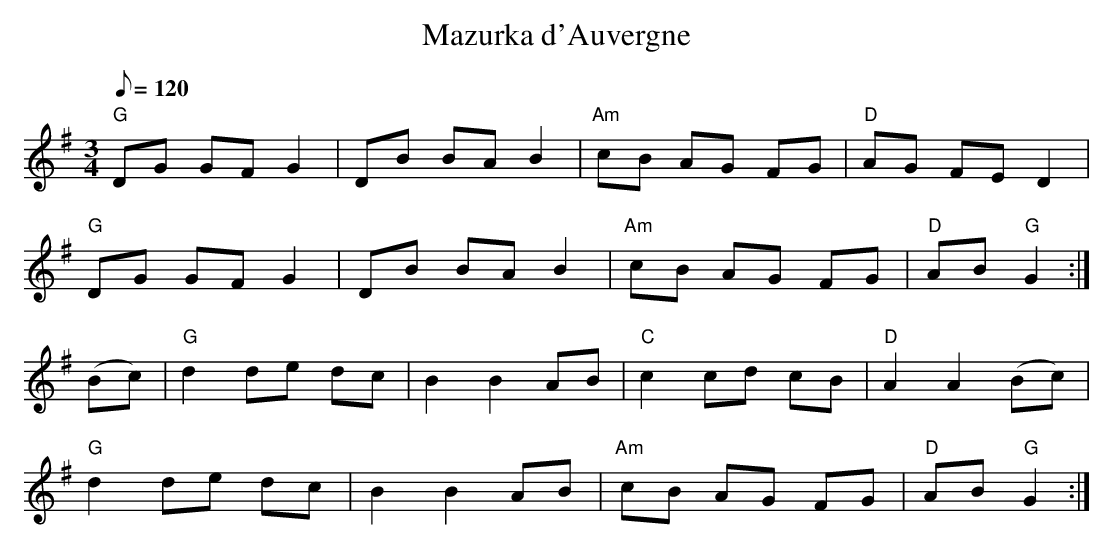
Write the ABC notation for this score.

X:1
T: Mazurka d'Auvergne
M:3/4
L:1/8
Q:120
K:G
"G" DG GF G2 | DB BA B2 | "Am" cB AG FG | "D" AG FE D2 |
"G" DG GF G2 | DB BA B2 | "Am" cB AG FG | "D" AB "G" G2 :|
(Bc) |\
"G" d2 de dc | B2 B2 AB | "C" c2 cd cB | "D" A2 A2 (Bc) |
"G" d2 de dc | B2 B2 AB | "Am" cB AG FG | "D" AB "G" G2 :|
